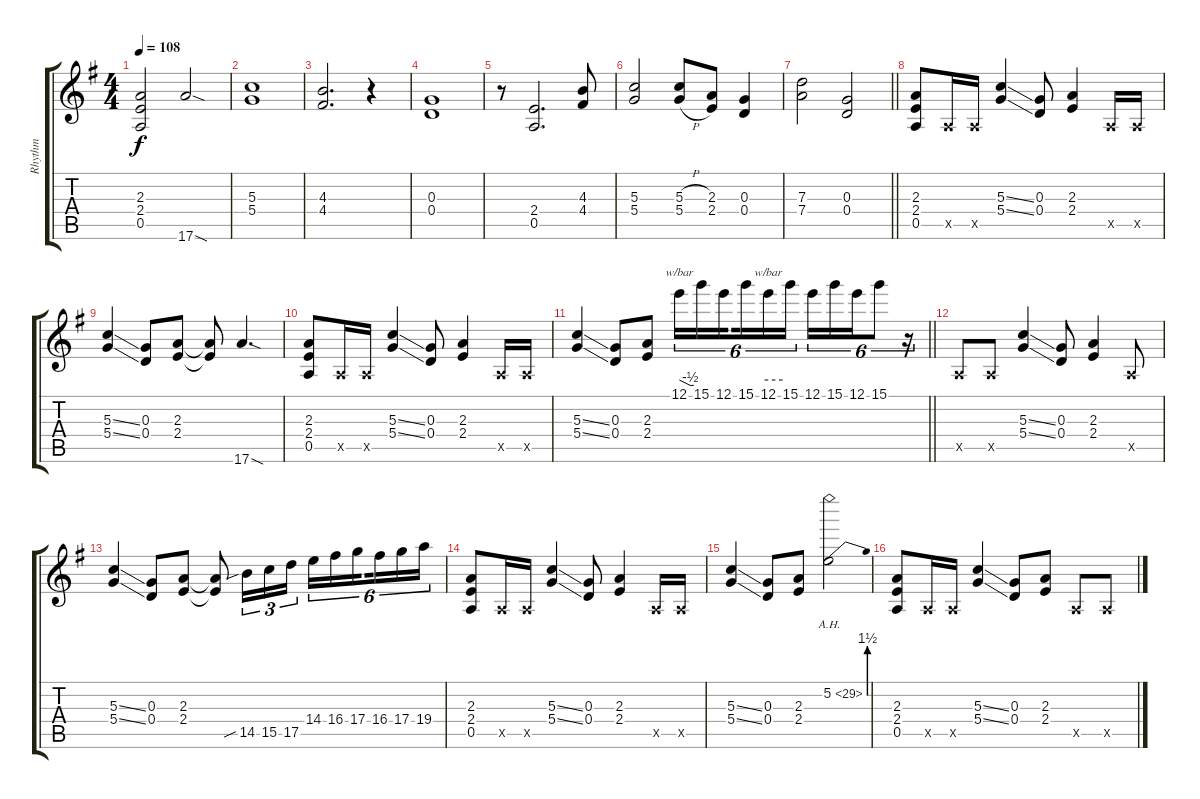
\track ("Rhythm" "Rhythm") {instrument distortionguitar}
\staff {score tabs}
\tuning (E4 B3 G3 D3 A2 E2) {hide}
\ts (4 4)
\tempo 108
\clef g2
\ks g
(2.3{t} 2.4{t} 0.5{t}).2{dy f} 17.6{sod}.2 |
(5.3 5.4).1 |
(4.3 4.4).2{d} r.4 |
(0.3 0.4).1 |
r.8 (2.4 0.5).2{d} (4.3 4.4).8 |
(5.3 5.4).2 (5.3{h} 5.4{h}).8 (2.3 2.4).8 (0.3 0.4).4 |
\barLineRight lightlight
(7.3 7.4).2 (0.3 0.4).2 |
(2.3 2.4 0.5).8 0.5{x}.16 0.5{x}.16 (5.3{ss} 5.4{ss}).4 (0.3 0.4).8 (2.3 2.4).4 0.5{x}.16 0.5{x}.16 |
(5.3{ss} 5.4{ss}).4 (0.3 0.4).8 (2.3 2.4).8 (2.3{t} 2.4{t}).8 17.6{sod}.4{d} |
(2.3 2.4 0.5).8 0.5{x}.16 0.5{x}.16 (5.3{ss} 5.4{ss}).4 (0.3 0.4).8 (2.3 2.4).4 0.5{x}.16 0.5{x}.16 |
\barLineRight lightlight
(5.3{ss} 5.4{ss}).4 (0.3 0.4).8 (2.3 2.4).8 12.1.16{tu (6 4) tbe (custom default 0 0 45 -2 60 -2)} 15.1.16{tu (6 4)} 12.1.16{tu (6 4) beam splitsecondary} 15.1.16{tu (6 4)} 12.1.16{tu (6 4) tbe (hold default 0 0 60 0)} 15.1.16{tu (6 4)} 12.1.16{tu (6 4)} 15.1.16{tu (6 4)} 12.1.16{tu (6 4)} 15.1.8{tu (6 4)} r.16{tu (6 4)} |
0.5{x}.8 0.5{x}.8 (5.3{ss} 5.4{ss}).4 (0.3 0.4).8 (2.3 2.4).4 0.5{x}.8 |
(5.3{ss} 5.4{ss}).4 (0.3 0.4).8 (2.3 2.4).8 (2.3{t} 2.4{t}).8 14.5{sib}.16{tu (3 2)} 15.5.16{tu (3 2)} 17.5.16{tu (3 2)} 14.4.16{tu (6 4)} 16.4.16{tu (6 4)} 17.4.16{tu (6 4) beam splitsecondary} 16.4.16{tu (6 4)} 17.4.16{tu (6 4)} 19.4.16{tu (6 4)} |
(2.3 2.4 0.5).8 0.5{x}.16 0.5{x}.16 (5.3{ss} 5.4{ss}).4 (0.3 0.4).8 (2.3 2.4).4 0.5{x}.16 0.5{x}.16 |
(5.3{ss} 5.4{ss}).4 (0.3 0.4).8 (2.3 2.4).8 5.2{be (bend 0 0 60 6) ah 24}.2 |
(2.3 2.4 0.5).8 0.5{x}.16 0.5{x}.16 (5.3{ss} 5.4{ss}).4 (0.3 0.4).8 (2.3 2.4).8 0.5{x}.8 0.5{x}.8
